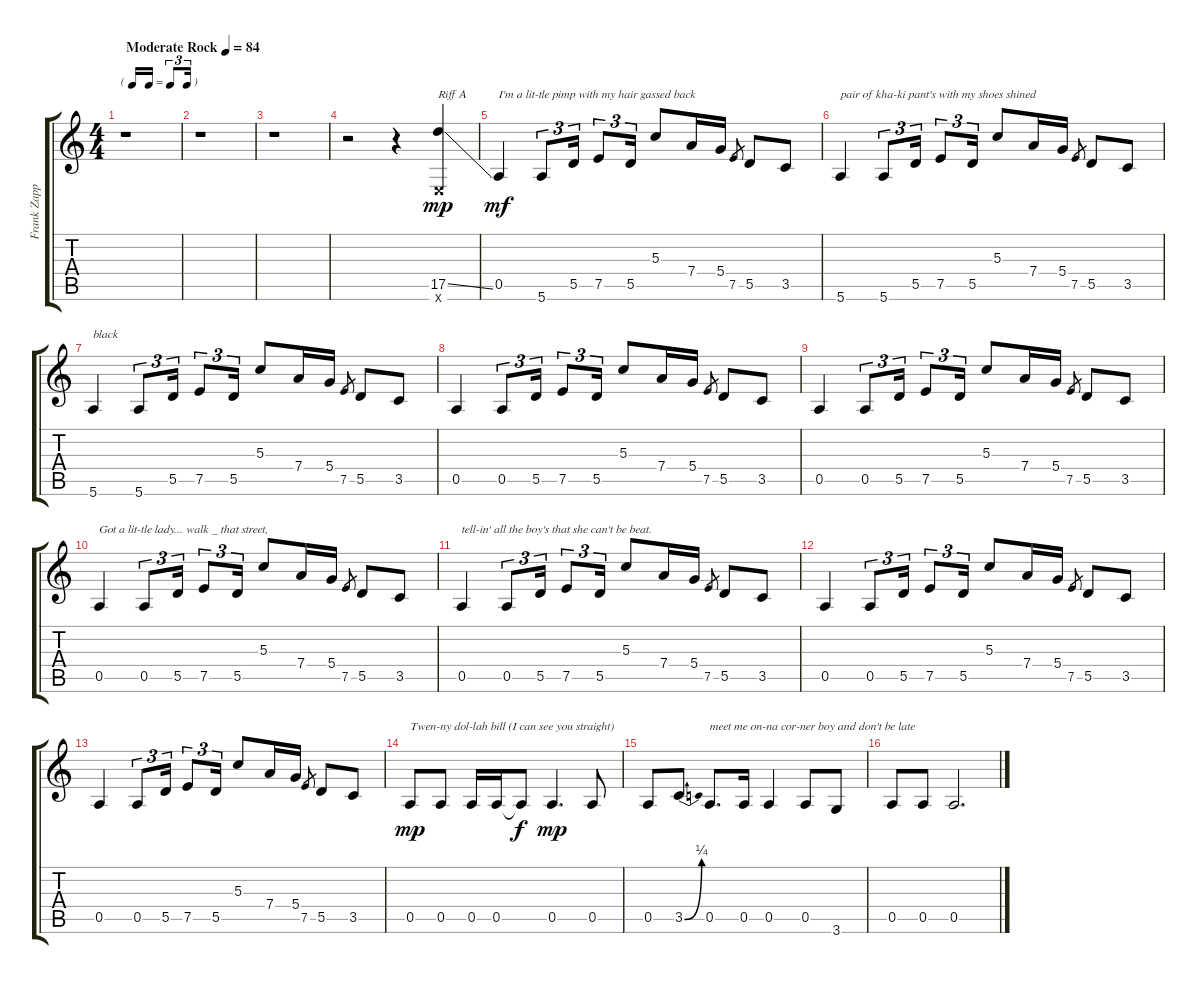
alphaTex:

\track ("Frank Zappa - Guitar" "Frank Zapp") {instrument distortionguitar}
\staff {score tabs}
\tuning (E4 B3 G3 D3 A2 E2) {hide}
\ts (4 4)
\tf triplet16th
\tempo (84 "Moderate Rock")
\clef g2
\ks c
r.1{dy mp instrument distortionguitar} |
r.1 |
r.1 |
r.2 r.4 (17.5{ss} 0.6{x}).4{txt "Riff A"} |
0.5.4{txt "I'm a lit-tle pimp with my hair gassed back" dy mf} 5.6.8{tu (3 2)} 5.5.16{tu (3 2)} 7.5.8{tu (3 2)} 5.5.16{tu (3 2)} 5.3.8 7.4.16 5.4.16 7.5.8{gr} 5.5.8 3.5.8 |
5.6.4{txt "pair of kha-ki pant's with my shoes shined"} 5.6.8{tu (3 2)} 5.5.16{tu (3 2)} 7.5.8{tu (3 2)} 5.5.16{tu (3 2)} 5.3.8 7.4.16 5.4.16 7.5.8{gr} 5.5.8 3.5.8 |
5.6.4{txt "black"} 5.6.8{tu (3 2)} 5.5.16{tu (3 2)} 7.5.8{tu (3 2)} 5.5.16{tu (3 2)} 5.3.8 7.4.16 5.4.16 7.5.8{gr} 5.5.8 3.5.8 |
0.5.4 0.5.8{tu (3 2)} 5.5.16{tu (3 2)} 7.5.8{tu (3 2)} 5.5.16{tu (3 2)} 5.3.8 7.4.16 5.4.16 7.5.8{gr} 5.5.8 3.5.8 |
0.5.4 0.5.8{tu (3 2)} 5.5.16{tu (3 2)} 7.5.8{tu (3 2)} 5.5.16{tu (3 2)} 5.3.8 7.4.16 5.4.16 7.5.8{gr} 5.5.8 3.5.8 |
0.5.4{txt "Got a lit-tle lady... walk _ that street,"} 0.5.8{tu (3 2)} 5.5.16{tu (3 2)} 7.5.8{tu (3 2)} 5.5.16{tu (3 2)} 5.3.8 7.4.16 5.4.16 7.5.8{gr} 5.5.8 3.5.8 |
0.5.4{txt "tell-in' all the boy's that she can't be beat."} 0.5.8{tu (3 2)} 5.5.16{tu (3 2)} 7.5.8{tu (3 2)} 5.5.16{tu (3 2)} 5.3.8 7.4.16 5.4.16 7.5.8{gr} 5.5.8 3.5.8 |
0.5.4 0.5.8{tu (3 2)} 5.5.16{tu (3 2)} 7.5.8{tu (3 2)} 5.5.16{tu (3 2)} 5.3.8 7.4.16 5.4.16 7.5.8{gr} 5.5.8 3.5.8 |
0.5.4 0.5.8{tu (3 2)} 5.5.16{tu (3 2)} 7.5.8{tu (3 2)} 5.5.16{tu (3 2)} 5.3.8 7.4.16 5.4.16 7.5.8{gr} 5.5.8 3.5.8 |
0.5.8{txt "Twen-ny dol-lah bill (I can see you straight)" dy mp} 0.5.8 0.5.16 0.5.16 0.5{t}.8{dy f} 0.5.4{d dy mp} 0.5.8 |
0.5.8 3.5{be (bend 0 0 60 1)}.8 0.5.8{d txt "meet me on-na cor-ner boy and don't be late"} 0.5.16 0.5.4 0.5.8 3.6.8 |
0.5.8 0.5.8 0.5.2{d}
